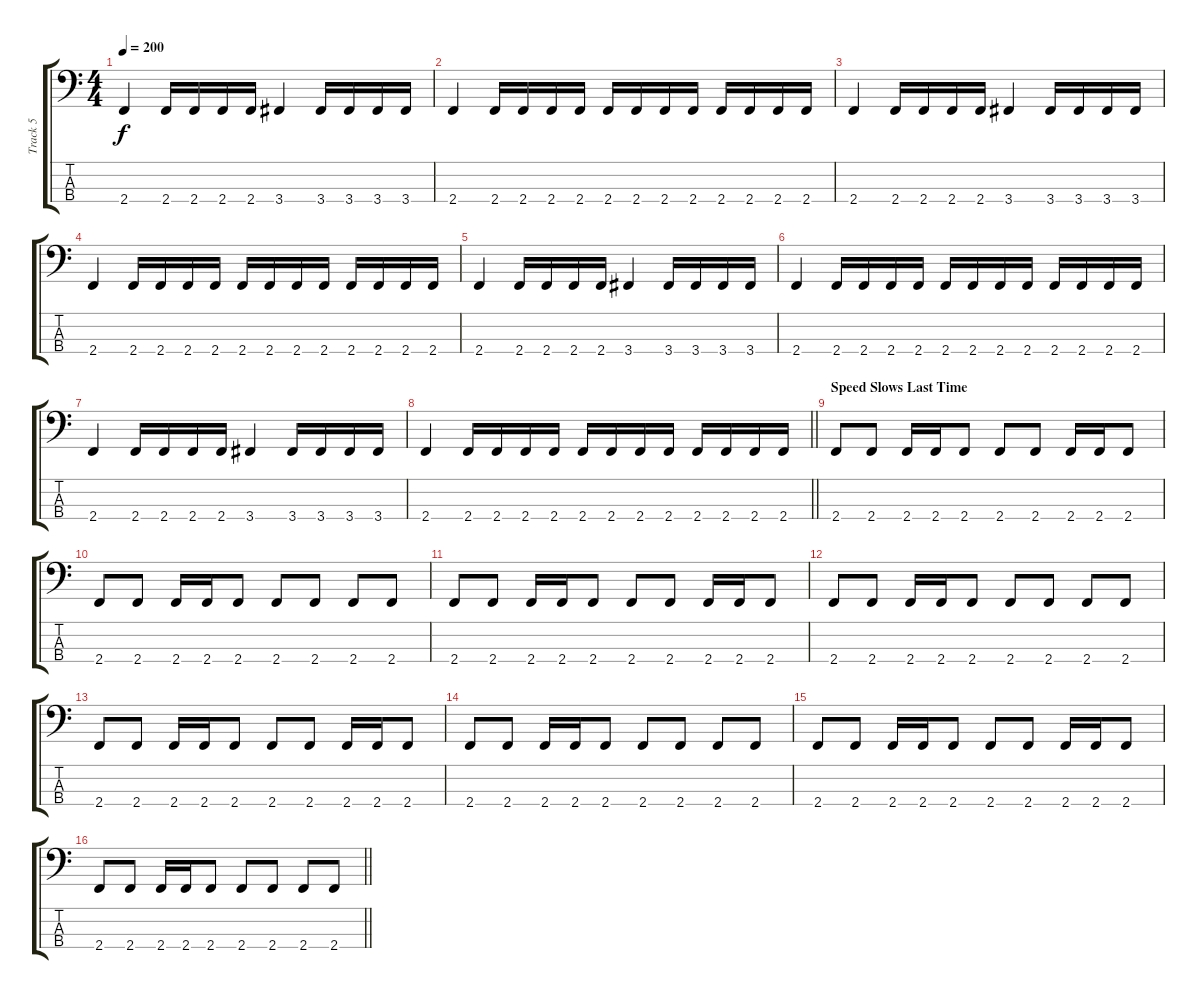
\track ("Track 5" "Track 5") {instrument slapbass2}
\staff {score tabs}
\tuning (Gb2 Db2 Ab1 Eb1) {hide}
\ts (4 4)
\tempo 200
\clef f4
\ks c
2.4.4{dy f} 2.4.16 2.4.16 2.4.16 2.4.16 3.4.4 3.4.16 3.4.16 3.4.16 3.4.16 |
2.4.4 2.4.16 2.4.16 2.4.16 2.4.16 2.4.16 2.4.16 2.4.16 2.4.16 2.4.16 2.4.16 2.4.16 2.4.16 |
2.4.4 2.4.16 2.4.16 2.4.16 2.4.16 3.4.4 3.4.16 3.4.16 3.4.16 3.4.16 |
2.4.4 2.4.16 2.4.16 2.4.16 2.4.16 2.4.16 2.4.16 2.4.16 2.4.16 2.4.16 2.4.16 2.4.16 2.4.16 |
2.4.4 2.4.16 2.4.16 2.4.16 2.4.16 3.4.4 3.4.16 3.4.16 3.4.16 3.4.16 |
2.4.4 2.4.16 2.4.16 2.4.16 2.4.16 2.4.16 2.4.16 2.4.16 2.4.16 2.4.16 2.4.16 2.4.16 2.4.16 |
2.4.4 2.4.16 2.4.16 2.4.16 2.4.16 3.4.4 3.4.16 3.4.16 3.4.16 3.4.16 |
\barLineRight lightlight
2.4.4 2.4.16 2.4.16 2.4.16 2.4.16 2.4.16 2.4.16 2.4.16 2.4.16 2.4.16 2.4.16 2.4.16 2.4.16 |
\section ("" "Speed Slows Last Time")
2.4.8 2.4.8 2.4.16 2.4.16 2.4.8 2.4.8 2.4.8 2.4.16 2.4.16 2.4.8 |
2.4.8 2.4.8 2.4.16 2.4.16 2.4.8 2.4.8 2.4.8 2.4.8 2.4.8 |
2.4.8 2.4.8 2.4.16 2.4.16 2.4.8 2.4.8 2.4.8 2.4.16 2.4.16 2.4.8 |
2.4.8 2.4.8 2.4.16 2.4.16 2.4.8 2.4.8 2.4.8 2.4.8 2.4.8 |
2.4.8 2.4.8 2.4.16 2.4.16 2.4.8 2.4.8 2.4.8 2.4.16 2.4.16 2.4.8 |
2.4.8 2.4.8 2.4.16 2.4.16 2.4.8 2.4.8 2.4.8 2.4.8 2.4.8 |
2.4.8 2.4.8 2.4.16 2.4.16 2.4.8 2.4.8 2.4.8 2.4.16 2.4.16 2.4.8 |
\barLineRight lightlight
2.4.8 2.4.8 2.4.16 2.4.16 2.4.8 2.4.8 2.4.8 2.4.8 2.4.8
